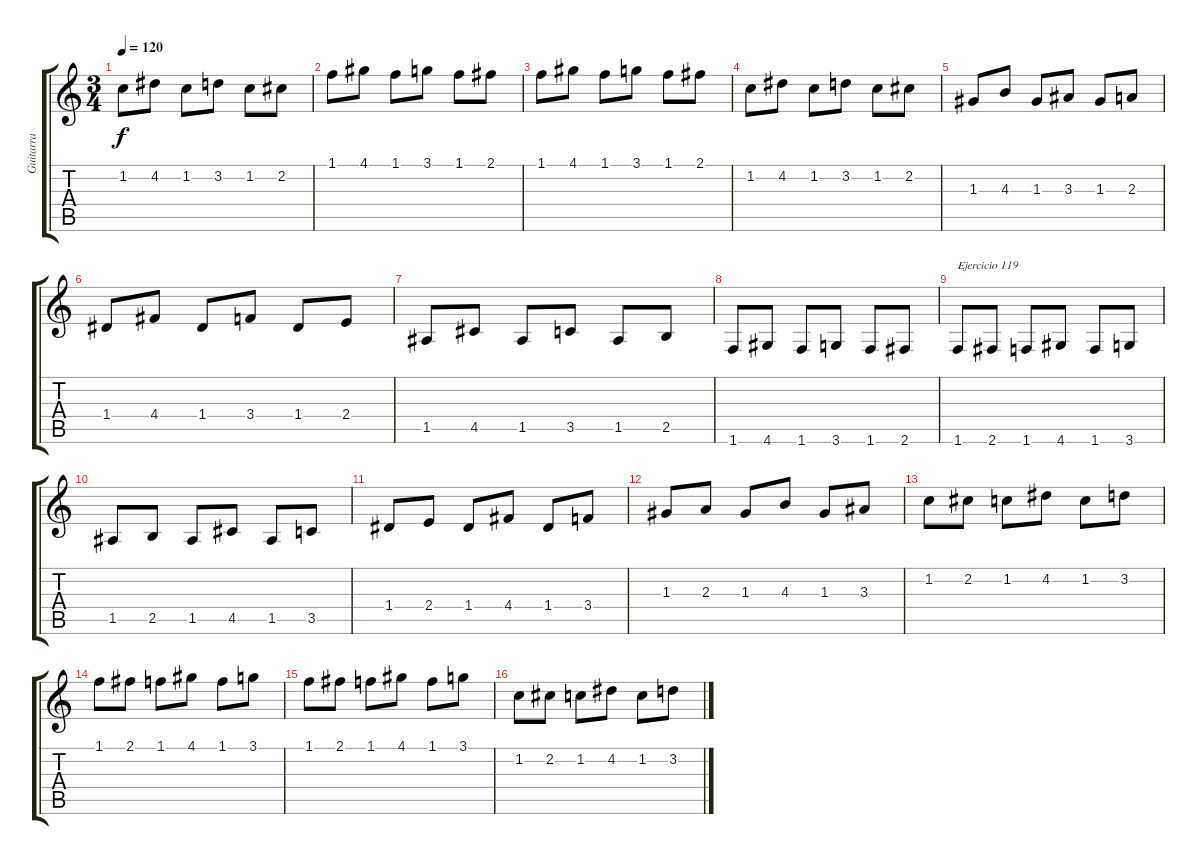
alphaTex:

\track ("Guitarra" "Guitarra") {instrument acousticguitarnylon}
\staff {score tabs}
\tuning (E4 B3 G3 D3 A2 E2) {hide}
\ts (3 4)
\tempo 120
\clef g2
\ks c
1.2.8{dy f} 4.2.8 1.2.8 3.2.8 1.2.8 2.2.8 |
1.1.8 4.1.8 1.1.8 3.1.8 1.1.8 2.1.8 |
1.1.8 4.1.8 1.1.8 3.1.8 1.1.8 2.1.8 |
1.2.8 4.2.8 1.2.8 3.2.8 1.2.8 2.2.8 |
1.3.8 4.3.8 1.3.8 3.3.8 1.3.8 2.3.8 |
1.4.8 4.4.8 1.4.8 3.4.8 1.4.8 2.4.8 |
1.5.8 4.5.8 1.5.8 3.5.8 1.5.8 2.5.8 |
1.6.8 4.6.8 1.6.8 3.6.8 1.6.8 2.6.8 |
1.6.8{txt "Ejercicio 119"} 2.6.8 1.6.8 4.6.8 1.6.8 3.6.8 |
1.5.8 2.5.8 1.5.8 4.5.8 1.5.8 3.5.8 |
1.4.8 2.4.8 1.4.8 4.4.8 1.4.8 3.4.8 |
1.3.8 2.3.8 1.3.8 4.3.8 1.3.8 3.3.8 |
1.2.8 2.2.8 1.2.8 4.2.8 1.2.8 3.2.8 |
1.1.8 2.1.8 1.1.8 4.1.8 1.1.8 3.1.8 |
1.1.8 2.1.8 1.1.8 4.1.8 1.1.8 3.1.8 |
1.2.8 2.2.8 1.2.8 4.2.8 1.2.8 3.2.8
